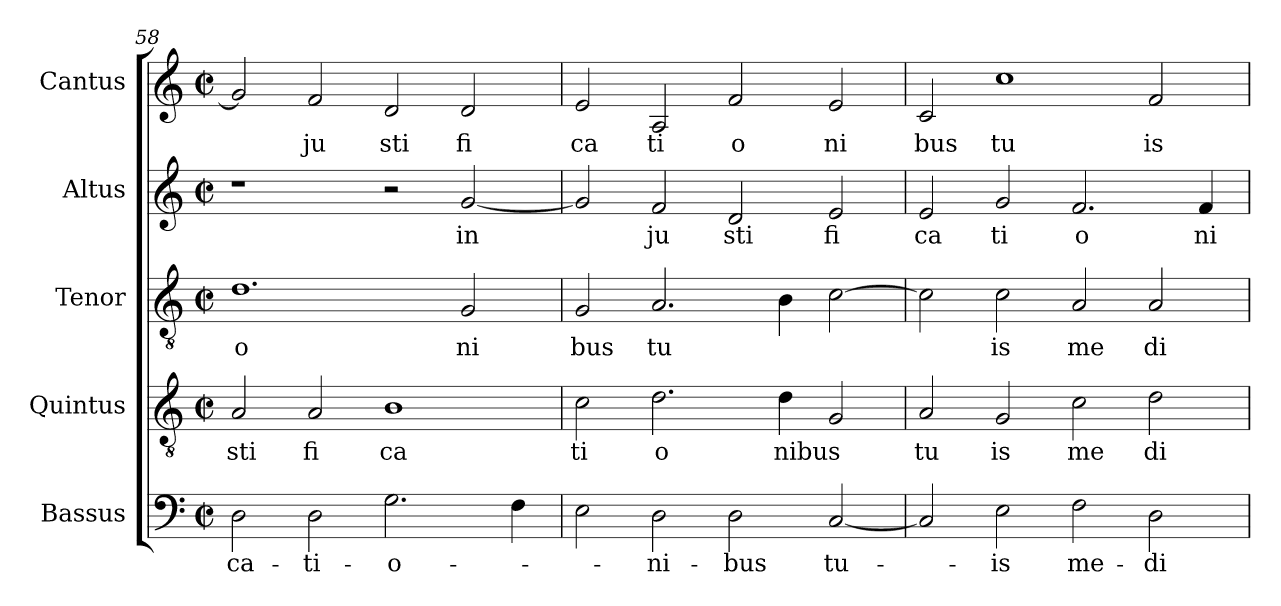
**kern	**text	**kern	**text	**kern	**text	**kern	**text	**kern	**text
*part5	*part5	*part4	*part4	*part3	*part3	*part2	*part2	*part1	*part1
*staff5	*staff5	*staff4	*staff4	*staff3	*staff3	*staff2	*staff2	*staff1	*staff1
*I"Bassus	*	*I"Quintus	*	*I"Tenor	*	*I"Altus	*	*I"Cantus	*
*clefF4	*	*clefGv2	*	*clefGv2	*	*clefG2	*	*clefG2	*
*M2/2	*	*M2/2	*	*M2/2	*	*M2/2	*	*M2/2	*
*met(c|)	*	*met(c|)	*	*met(c|)	*	*met(c|)	*	*met(c|)	*
=58	=58	=58	=58	=58	=58	=58	=58	=58	=58
!	!LO:LY:b:cj	!	!LO:LY:b:cj	!	!LO:LY:b:cj	!	!	!	!
2D\	-ca-	2A/	sti	1.d	o	1r	.	2g/]	.
!	!LO:LY:b:cj	!	!LO:LY:b:cj	!	!	!	!	!	!LO:LY:b:cj
2D\	-ti-	2A/	fi	.	.	.	.	2f/	ju
!	!LO:LY:b:cj	!	!LO:LY:b:cj	!	!	!	!	!	!LO:LY:b:cj
2.G\	-o-	1B	ca	.	.	2r	.	2d/	sti
!	!	!	!	!	!LO:LY:b:cj	!	!LO:LY:b:cj	!	!LO:LY:b:cj
.	.	.	.	2G/	ni	[<2g/	in	2d/	fi
4F\	.	.	.	.	.	.	.	.	.
=59	=59	=59	=59	=59	=59	=59	=59	=59	=59
!	!	!	!LO:LY:b:cj	!	!LO:LY:b:cj	!	!	!	!LO:LY:b:cj
2E\	.	2c\	ti	2G/	bus	2g/]	.	2e/	ca
!	!LO:LY:b:cj	!	!LO:LY:b:cj	!	!LO:LY:b:cj	!	!LO:LY:b:cj	!	!LO:LY:b:cj
2D\	-ni-	2.d\	o	2.A/	tu	2f/	ju	2A/	ti
!	!LO:LY:b:cj	!	!	!	!	!	!LO:LY:b:cj	!	!LO:LY:b:cj
2D\	-bus	.	.	.	.	2d/	sti	2f/	o
!	!	!	!LO:LY:b	!	!	!	!	!	!
.	.	4d\	nibus	4B\	.	.	.	.	.
!	!LO:LY:b:cj	!	!	!	!	!	!LO:LY:b:cj	!	!LO:LY:b:cj
[<2C/	tu-	2G/	.	[>2c\	.	2e/	fi	2e/	ni
=60	=60	=60	=60	=60	=60	=60	=60	=60	=60
!	!	!	!LO:LY:b:cj	!	!	!	!LO:LY:b:cj	!	!LO:LY:b:cj
2C/]	.	2A/	tu	2c\]	.	2e/	ca	2c/	bus
!	!LO:LY:b:cj	!	!LO:LY:b:cj	!	!LO:LY:b:cj	!	!LO:LY:b:cj	!	!LO:LY:b:cj
2E\	-is	2G/	is	2c\	is	2g/	ti	1cc	tu
!	!LO:LY:b:cj	!	!LO:LY:b:cj	!	!LO:LY:b:cj	!	!LO:LY:b:cj	!	!
2F\	me-	2c\	me	2A/	me	2.f/	o	.	.
!	!LO:LY:b:cj	!	!LO:LY:b:cj	!	!LO:LY:b:cj	!	!	!	!LO:LY:b:cj
2D\	-di-	2d\	di	2A/	di	.	.	2f/	is
!	!	!	!	!	!	!	!LO:LY:b:cj	!	!
.	.	.	.	.	.	4f/	ni	.	.
=	=	=	=	=	=	=	=	=	=
*-	*-	*-	*-	*-	*-	*-	*-	*-	*-
